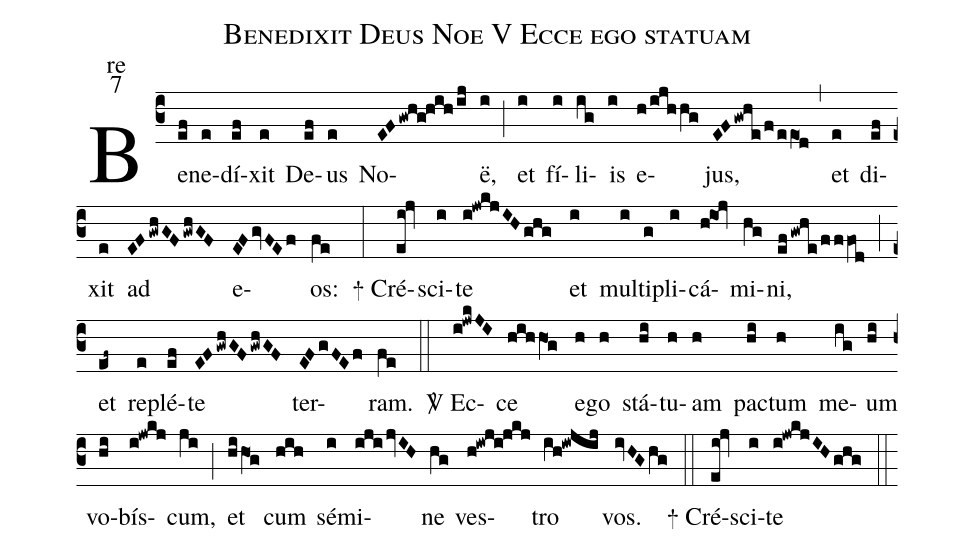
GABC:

name:Benedixit Deus Noe V Ecce ego statuam;
office-part:re;
mode:7;
%%
(c3) Be(ef)ne(e)dí(ef)xit(e) De(ef)us(e) No(EFgwhg!hih/ij)ë,(i) (;)
et(i) fí(i)li(ig)is(i) e(h/ijhhg)jus,(EFgw!h@e/f/eeO1d) (,)
et(e) di(ef)xit(e) ad(EFgwhGFgwhGF) e(EFgvFEf)os:(fe)  (:)
<sp>+</sp> Cré(ei!jv)sci(i)te(i!jwkjIHghg) et(i) mul(i)ti(g)pli(i)cá(h!io!jv)mi(hg)ni,(efgwhe/f/ffOd)  (;)
et(ef~) re(e)plé(ef)te(EFgwhGFgwhGF) ter(EFgFEf)ram.(fe)  (::)
<sp>V/</sp> Ec(i!jwkJI)ce(hihhO1g) e(h)go(h) stá(hi)tu(h)am(h) pac(hi)tum(h) me(ig)um(hi) vo(hi)bís(i!jwkj)cum,(ji) (;)
et(hihO1g) cum(hih) sé(i)mi(ijijvIH)ne(hg) ves(h!iwji!jkj)tro(ih!iwjij) vos.(ivHGhg)  (::)
<sp>+</sp> Cré(ei!jv)sci(i)te(i!jwkjIHghg) (::)
